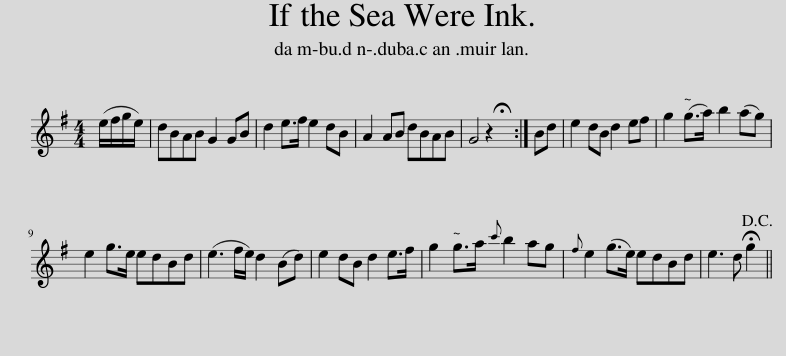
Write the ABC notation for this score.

X:1
L:1/8
M:4/4
I:linebreak $
K:G
V:1 treble
V:1
 (e/f/g/e/) | dBAB G2 GB | d2 e>f e2 dB | A2 AB dBAB | G4 z2 !fermata!x :| %5
 Bd | e2 dB d2 ef | g2 (g>a) b2 (ag) |$ e2 g>e edBd | (e3 f/e/) d2 (Bd) | %10
 e2 dB d2 e>f | g2 g>a{c'} b2 ag |{f} e2 (g>e) edBd | e3 d !fermata!g2!D.C.! || %14
